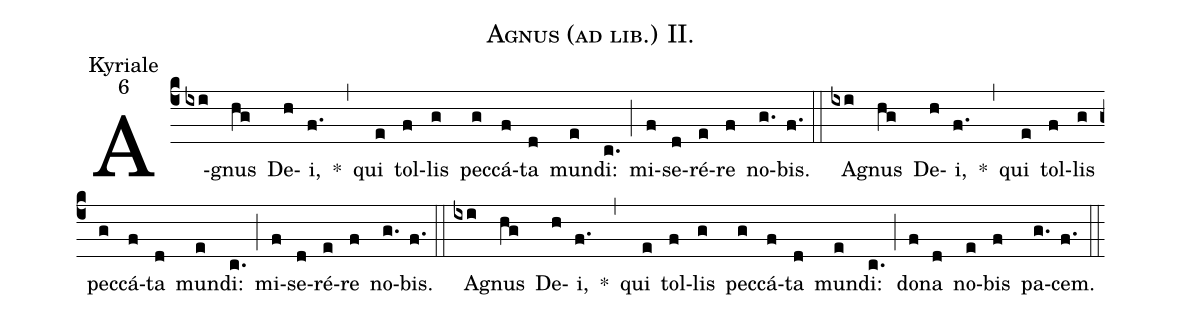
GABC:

name:Agnus (ad lib.) II.;
office-part:Kyriale;
mode:6;
%%
(c4) A(ixi)gnus(hg) De(h)i,(f.) *(,) qui(e) tol(f)lis(g) pec(g)cá(f)ta(d) mun(e)di:(c.) (;) mi(f)se(d)ré(e)re(f) no(g.)bis.(f.) (::)
A(ixi)gnus(hg) De(h)i,(f.) *(,) qui(e) tol(f)lis(g) pec(g)cá(f)ta(d) mun(e)di:(c.) (;) mi(f)se(d)ré(e)re(f) no(g.)bis.(f.) (::)
A(ixi)gnus(hg) De(h)i,(f.) *(,) qui(e) tol(f)lis(g) pec(g)cá(f)ta(d) mun(e)di:(c.) (;) do(f)na(d) no(e)bis(f) pa(g.)cem.(f.) (::)
